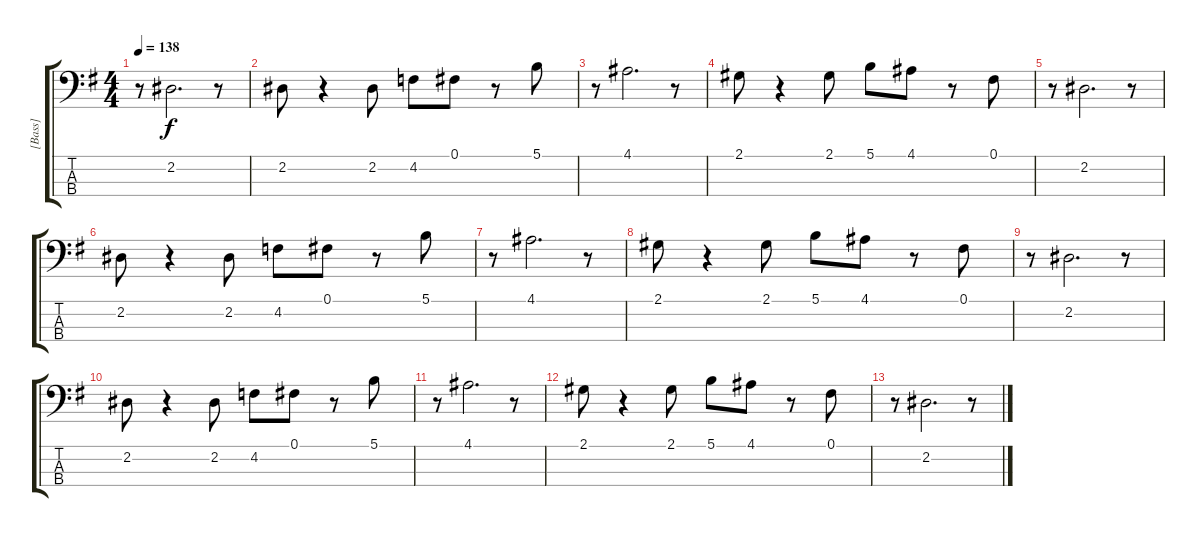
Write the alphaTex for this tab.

\track ("[Bass]" "[Bass]") {instrument electricbassfinger}
\staff {score tabs}
\tuning (Gb2 Db2 Ab1 Eb1) {hide}
\ts (4 4)
\tempo 138
\clef f4
\ks eminor
r.8{dy f} 2.2.2{d} r.8 |
2.2.8 r.4 2.2.8 4.2.8 0.1.8 r.8 5.1.8 |
r.8 4.1.2{d} r.8 |
2.1.8 r.4 2.1.8 5.1.8 4.1.8 r.8 0.1.8 |
r.8 2.2.2{d} r.8 |
2.2.8 r.4 2.2.8 4.2.8 0.1.8 r.8 5.1.8 |
r.8 4.1.2{d} r.8 |
2.1.8 r.4 2.1.8 5.1.8 4.1.8 r.8 0.1.8 |
r.8 2.2.2{d} r.8 |
2.2.8 r.4 2.2.8 4.2.8 0.1.8 r.8 5.1.8 |
r.8 4.1.2{d} r.8 |
2.1.8 r.4 2.1.8 5.1.8 4.1.8 r.8 0.1.8 |
r.8 2.2.2{d} r.8
